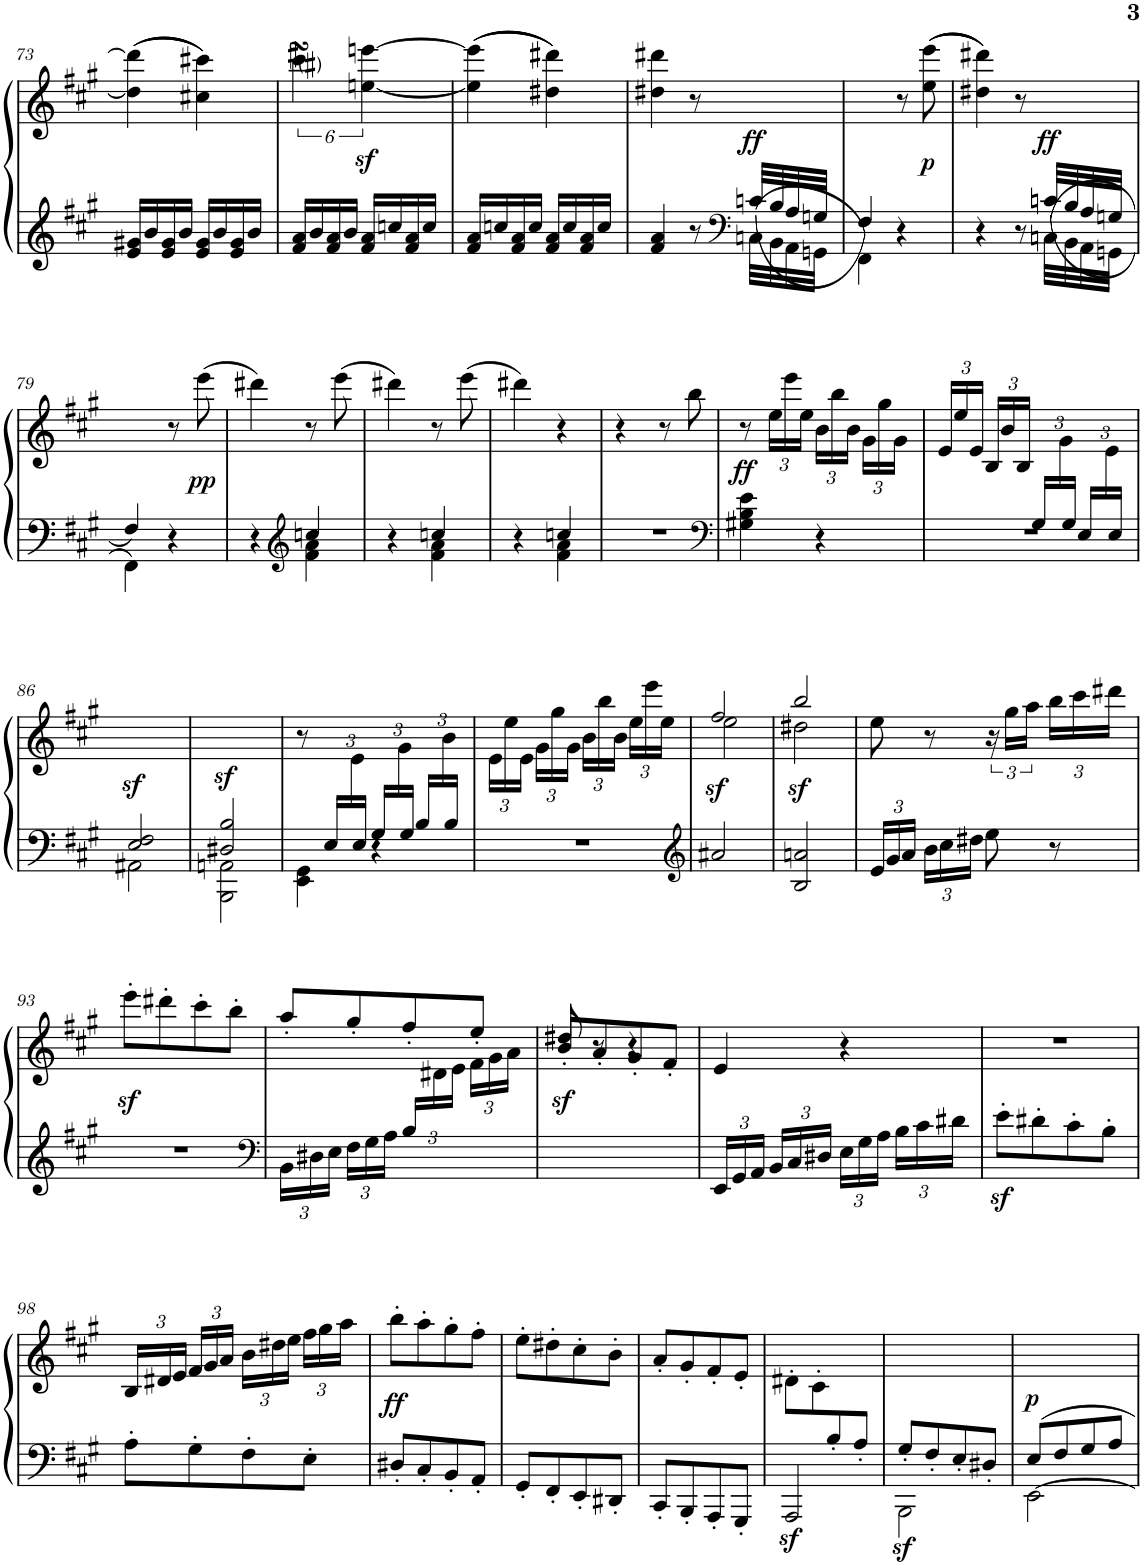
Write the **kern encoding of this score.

**kern	**kern	**dynam
*part1	*part1	*part1
*staff2	*staff1	*staff1/2
*I"Piano	*	*
*I'Pno.	*	*
!!LO:PB:g=z
*clefG2	*clefG2	*
*k[f#c#g#]	*k[f#c#g#]	*
*A:	*A:	*
*M2/4	*M2/4	*
=73	=73	=73
16e/ 16g#X/LL	((4dd\] 4ddd\]	.
16b/	.	.
16e/ 16g#/	.	.
16b/JJ	.	.
16e/ 16g#/LL	4cc#X\ 4ccc#X\))	.
16b/	.	.
16e/ 16g#/	.	.
16b/JJ	.	.
=74	=74	=74
*	*^	*
16f#/ 16a/LL	4ccc#sSsS\	24ccc#	.
.	.	24ddd#X	.
16b/	.	.	.
.	.	24ccc#	.
16f#/ 16a/	.	24bb#i	.
.	.	24ccc#	.
16b/JJ	.	.	.
.	.	24ddd#	.
!	!	!	!LO:DY:b
16f#/ 16a/LL	[4een\ [4eeen\	4ryy	sf
16ccn/	.	.	.
16f#/ 16a/	.	.	.
16cc/JJ	.	.	.
*	*v	*v	*
=75	=75	=75
16f#/ 16a/LL	((4ee\] 4eee\]	.
16ccn/	.	.
16f#/ 16a/	.	.
16cc/JJ	.	.
16f#/ 16a/LL	4dd#X\ 4ddd#X\))	.
16cc/	.	.
16f#/ 16a/	.	.
16cc/JJ	.	.
=76	=76	=76
*^	*	*
4.ryy	4f#/ 4a/	4dd#X\ 4ddd#X\	.
.	8r	8r	.
*clefF4	*	*	*
!	!	!	!LO:DY:b
32cn/LLL	32Cn\LLL	8ryy	ff
32B/	32BB\	.	.
32A/	32AA\	.	.
32Gn/JJJ	32GGn\JJJ	.	.
=77	=77	=77	=77
4F#/	4FF#\	4ryy	.
4ryy	4r	8r	.
!	!	!	!LO:DY:b
.	.	((8ee\ 8eee\	p
=78	=78	=78	=78
4.ryy	4r	4dd#X\ 4ddd#X\))	.
.	8r	8r	.
!	!	!	!LO:DY:b
32cn/LLL	32Cn\LLL	8ryy	ff
32B/	32BB\	.	.
32A/	32AA\	.	.
32Gn/JJJ	32GGn\JJJ	.	.
!!LO:LB:g=z
=79	=79	=79	=79
4F#/	4FF#\	4ryy	.
4ryy	4r	8r	.
!	!	!	!LO:DY:b
.	.	(8eee\	pp
=80	=80	=80	=80
4r	4ryy	4ddd#X\)	.
*clefG2	*	*	*
4ccn/	4f#\ 4a\	8r	.
.	.	(8eee\	.
=81	=81	=81	=81
4r	4ryy	4ddd#X\)	.
4ccn/	4f#\ 4a\	8r	.
.	.	(8eee\	.
=82	=82	=82	=82
4r	4ryy	4ddd#X\)	.
4ccn/	4f#\ 4a\	4r	.
*v	*v	*	*
=83	=83	=83
2r	4r	.
.	8r	.
.	8bb\	.
=84	=84	=84
*clefF4	*	*
!	!	!LO:DY:b
4G#X\ 4B\ 4e\	8r	ff
*	*Xbrackettup	*
.	24ee\LL	.
.	24eee\	.
.	24ee\JJ	.
4r	24b\LL	.
.	24bb\	.
.	24b\JJ	.
.	24g#\LL	.
.	24gg#\	.
.	24g#\JJ	.
=85	=85	=85
*^	*	*
4ryy	2r	24e/LL	.
.	.	24ee/	.
.	.	24e/JJ	.
.	.	24B/LL	.
.	.	24b/	.
.	.	24B/JJ	.
*Xbrackettup	*	*	*
24G#/LL	.	24ryy	.
24ryy	.	24g#\	.
24G#/JJ	.	12ryy	.
24E/LL	.	.	.
24ryy	.	24e\	.
24E/JJ	.	24ryy	.
!!LO:LB:g=z
=86	=86	=86	=86
!	!	!	!LO:DY:b
2E/ 2F#/	2AA#X\	2ryy	sf
=87	=87	=87	=87
!	!	!	!LO:DY:b
2D#X/ 2B/	2BBB\ 2AAn\	2ryy	sf
=88	=88	=88	=88
8ryy	4EE\ 4GG#\	8r	.
24E/LL	.	24ryy	.
24ryy	.	24e\	.
24E/JJ	.	12ryy	.
24G#/LL	4r	.	.
24ryy	.	24g#\	.
24G#/JJ	.	12ryy	.
24B/LL	.	.	.
24ryy	.	24b\	.
24B/JJ	.	24ryy	.
*v	*v	*	*
=89	=89	=89
2r	24e\LL	.
.	24ee\	.
.	24e\JJ	.
.	24g#\LL	.
.	24gg#\	.
.	24g#\JJ	.
.	24b\LL	.
.	24bb\	.
.	24b\JJ	.
.	24ee\LL	.
.	24eee\	.
.	24ee\JJ	.
=90	=90	=90
*clefG2	*	*
*	*^	*
!	!	!	!LO:DY:b
2a#X/	2ff#/	2ee\	sf
=91	=91	=91	=91
!	!	!	!LO:DY:b
2B/ 2an/	2bb/	2dd#X\	sf
*	*v	*v	*
=92	=92	=92
24e/LL	8ee\	.
24g#/	.	.
24a/JJ	.	.
24b\LL	8r	.
24cc#\	.	.
24dd#X\JJ	.	.
*	*brackettup	*
8ee\	24r	.
.	24gg#\LL	.
.	24aa\JJ	.
*	*Xbrackettup	*
8r	24bb\LL	.
.	24ccc#\	.
.	24ddd#X\JJ	.
!!LO:LB:g=z
=93	=93	=93
2r	8eeez<'\L	.
.	8ddd#X'\	.
.	8ccc#'\	.
.	8bb'\J	.
=94	=94	=94
*clefF4	*	*
*	*^	*
24BB\LL	8aa'/L	24%7ryy	.
24D#X\	.	.	.
24E\JJ	.	.	.
24F#\LL	8gg#'/	.	.
24G#\	.	.	.
24A\JJ	.	.	.
24B/LL	8ff#'/	.	.
24%5ryy	.	24d#X\	.
.	.	24e\JJ	.
.	8ee'/J	24f#\LL	.
.	.	24g#\	.
.	.	24a\JJ	.
=95	=95	=95	=95
!	!	!	!LO:DY:b
2ryy	8dd#X/	8b'/L	sf
.	8r	8a'/	.
.	4r	8g#'/	.
.	.	8f#'/J	.
*	*v	*v	*
=96	=96	=96
24EE/LL	4e/	.
24GG#/	.	.
24AA/JJ	.	.
24BB/LL	.	.
24C#/	.	.
24D#X/JJ	.	.
24E\LL	4r	.
24G#\	.	.
24A\JJ	.	.
24B\LL	.	.
24c#\	.	.
24d#X\JJ	.	.
=97	=97	=97
8ez<'\L	2r	.
8d#X'\	.	.
8c#'\	.	.
8B'\J	.	.
!!LO:LB:g=z
=98	=98	=98
8A'\L	24B/LL	.
.	24d#X/	.
.	24e/JJ	.
8G#'\	24f#/LL	.
.	24g#/	.
.	24a/JJ	.
8F#'\	24b\LL	.
.	24dd#X\	.
.	24ee\JJ	.
8E'\J	24ff#\LL	.
.	24gg#\	.
.	24aa\JJ	.
=99	=99	=99
!	!	!LO:DY:b
8D#X'/L	8bb'\L	ff
8C#'/	8aa'\	.
8BB'/	8gg#'\	.
8AA'/J	8ff#'\J	.
=100	=100	=100
8GG#'/L	8ee'\L	.
8FF#'/	8dd#X'\	.
8EE'/	8cc#'\	.
8DD#X'/J	8b'\J	.
=101	=101	=101
8CC#'/L	8a'/L	.
8BBB'/	8g#'/	.
8AAA'/	8f#'/	.
8GGG#'/J	8e'/J	.
=102	=102	=102
*^	*	*
!	!	!	!LO:DY:b=2
4ryy	2AAA/	8d#X'\L	sf
.	.	8c#'\	.
8B'/	.	4ryy	.
8A'/J	.	.	.
=103	=103	=103	=103
!	!	!	!LO:DY:b=2
8G#'/L	2BBB\	2ryy	sf
8F#'/	.	.	.
8E'/	.	.	.
8D#X'/J	.	.	.
=104	=104	=104	=104
!	!	!	!LO:DY:a=2
8E/L	[2EE\	2ryy	p
8F#/	.	.	.
8G#/	.	.	.
8A/J	.	.	.
*v	*v	*	*
=	=	=
*-	*-	*-
